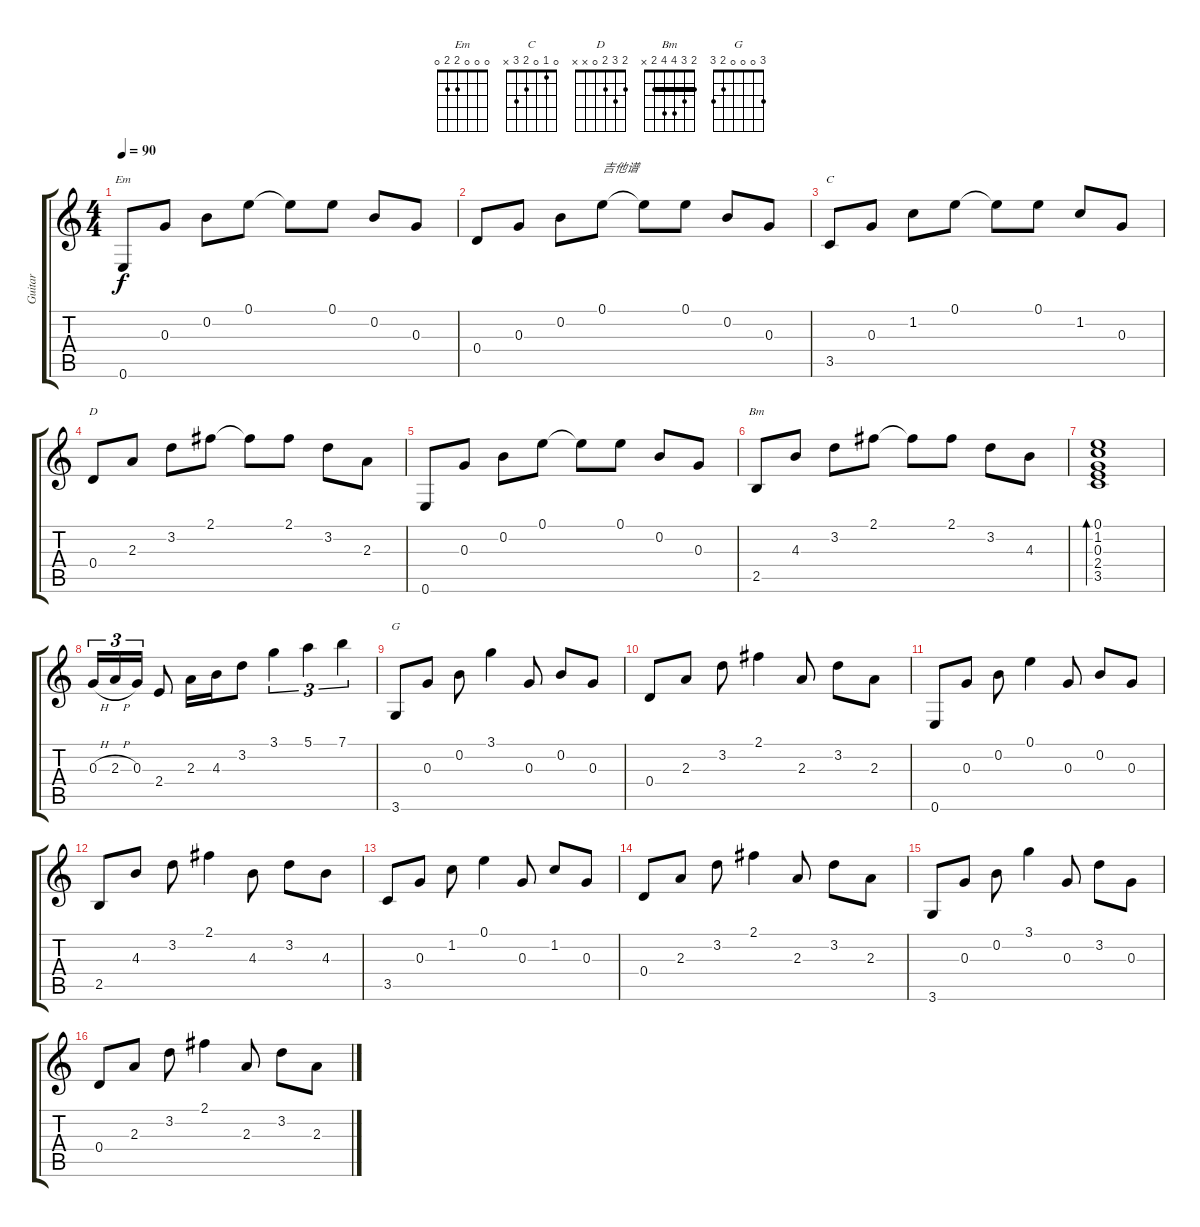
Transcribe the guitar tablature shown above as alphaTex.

\track ("Guitar" "Guitar") {instrument acousticguitarsteel}
\staff {score tabs}
\tuning (E4 B3 G3 D3 A2 E2) {hide}
\chord ("Em" 0 0 0 2 2 0)
\chord ("C" 0 1 0 2 3 x)
\chord ("D" 2 3 2 0 x x)
\chord ("Bm" 2 3 4 4 2 x) {barre 2}
\chord ("G" 3 0 0 0 2 3)
\ts (4 4)
\tempo 90
\clef g2
\ks c
0.6.8{ch "Em" dy f volume 8} 0.3.8 0.2.8 0.1.8 0.1{t}.8 0.1.8 0.2.8 0.3.8 |
0.4.8 0.3.8 0.2.8 0.1.8{txt "吉他谱"} 0.1{t}.8 0.1.8 0.2.8 0.3.8 |
3.5.8{ch "C"} 0.3.8 1.2.8 0.1.8 0.1{t}.8 0.1.8 1.2.8 0.3.8 |
0.4.8{ch "D"} 2.3.8 3.2.8 2.1.8 2.1{t}.8 2.1.8 3.2.8 2.3.8 |
0.6.8 0.3.8 0.2.8 0.1.8 0.1{t}.8 0.1.8 0.2.8 0.3.8 |
2.5.8{ch "Bm"} 4.3.8 3.2.8 2.1.8 2.1{t}.8 2.1.8 3.2.8 4.3.8 |
(0.1 1.2 0.3 2.4 3.5).1{bd 240} |
0.3{h}.16{tu (3 2)} 2.3{h}.16{tu (3 2)} 0.3.16{tu (3 2)} 2.4.8 2.3.16 4.3.16 3.2.8 3.1.4{tu (3 2)} 5.1.4{tu (3 2)} 7.1.4{tu (3 2)} |
3.6.8{ch "G"} 0.3.8 0.2.8 3.1.4 0.3.8 0.2.8 0.3.8 |
0.4.8 2.3.8 3.2.8 2.1.4 2.3.8 3.2.8 2.3.8 |
0.6.8 0.3.8 0.2.8 0.1.4 0.3.8 0.2.8 0.3.8 |
2.5.8 4.3.8 3.2.8 2.1.4 4.3.8 3.2.8 4.3.8 |
3.5.8 0.3.8 1.2.8 0.1.4 0.3.8 1.2.8 0.3.8 |
0.4.8 2.3.8 3.2.8 2.1.4 2.3.8 3.2.8 2.3.8 |
3.6.8 0.3.8 0.2.8 3.1.4 0.3.8 3.2.8 0.3.8 |
0.4.8 2.3.8 3.2.8 2.1.4 2.3.8 3.2.8 2.3.8
